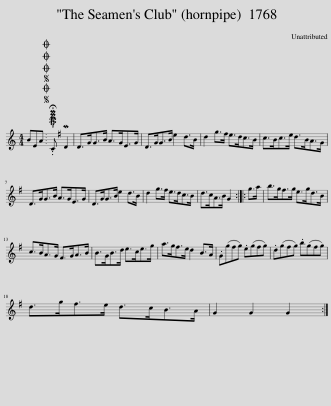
X:1
L:1/8
M:4/4
I:linebreak $
K:C
V:1 treble
V:1
 BEA |SOSOOO .!fermata!PMTuC MD2 | D>GG>B A>GE>G | D>GG>B e2 d>B | d2 g>^f e>dc>B | %5
 c>Bc>e d>BA>G |$ D>GG>B A>GE>G | D>GG>B e2 d>B | d2 g>^f e>dc>B | d>cA>B G2 :: %10
 g>a | b>g^f>g e>gd>B |$ c>BA>G ^F>GA>B | B>GB>d e>ce>g | a>g^f>e d2 B>A | %15
 .G(g^fg) .e(gfg) | .d(g^fg) .b(gfg) |$ d>g^f>e d>cB>A | G2 G2 G2 :| %19
